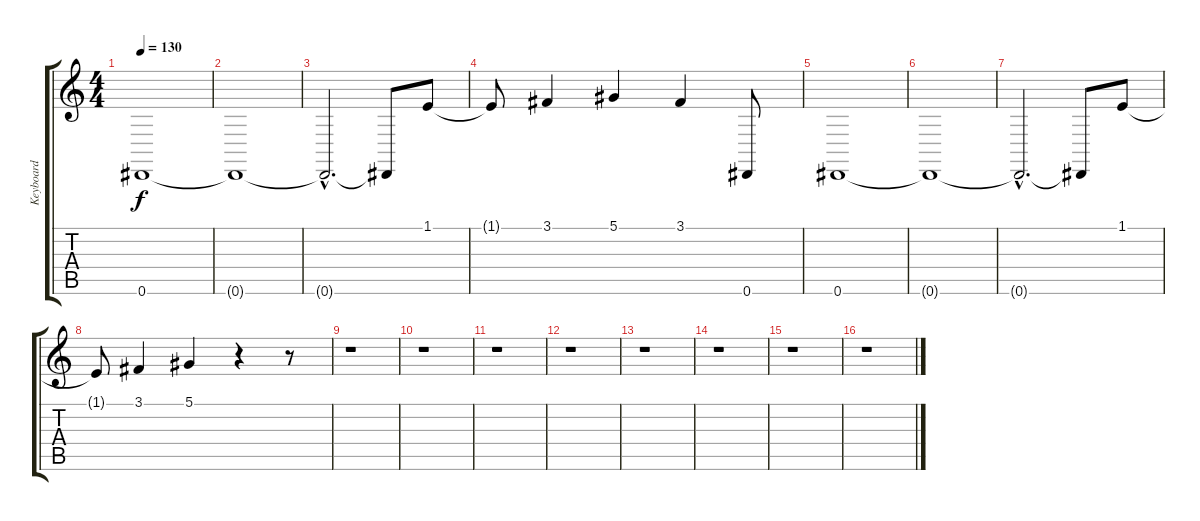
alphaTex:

\track ("Keyboard" "Keyboard") {instrument synthstrings1}
\staff {score tabs}
\tuning (Eb4 Bb3 Gb3 Db3 Ab2 Eb2) {hide}
\ts (4 4)
\tempo 130
\clef g2
\ks c
0.6.1{dy f instrument synthstrings1} |
0.6{t}.1 |
0.6{hac t}.2{d} 0.6{t}.8 1.1.8 |
1.1{t}.8 3.1.4 5.1.4 3.1.4 0.6.8 |
0.6.1 |
0.6{t}.1 |
0.6{hac t}.2{d} 0.6{t}.8 1.1.8 |
1.1{t}.8 3.1.4 5.1.4 r.4 r.8 |
r.1 |
r.1 |
r.1 |
r.1 |
r.1 |
r.1 |
r.1 |
r.1
